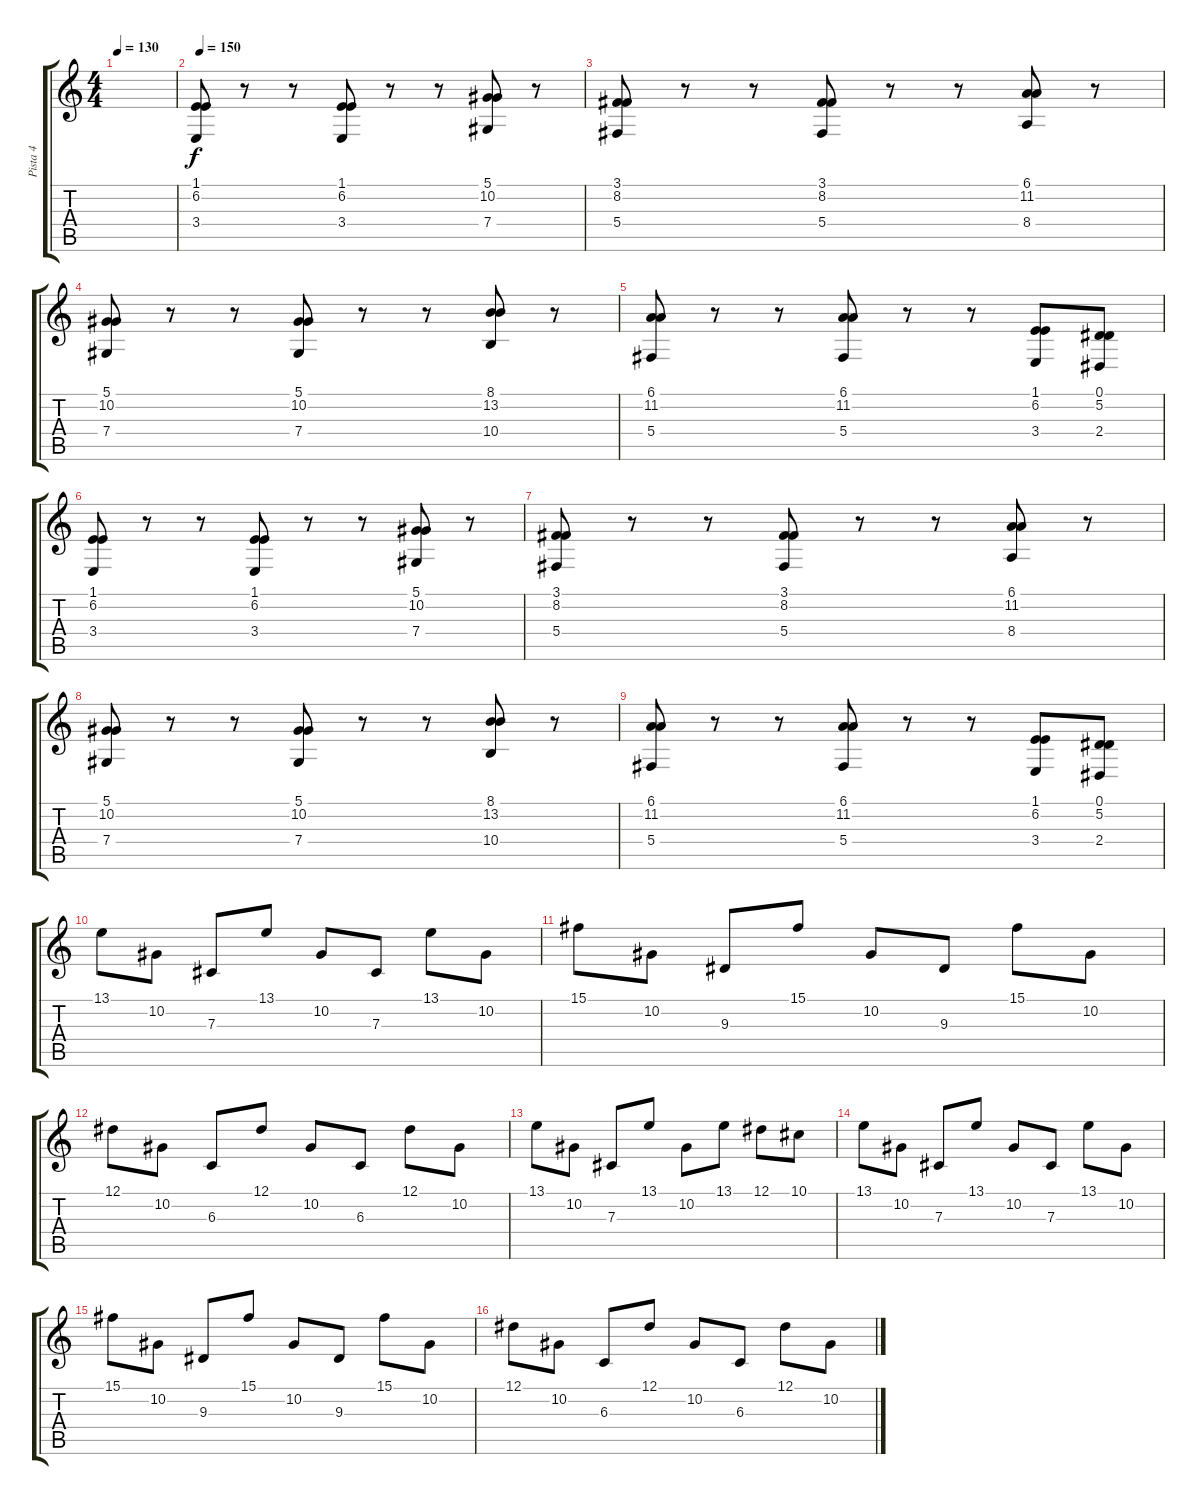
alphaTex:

\track ("Pista 4" "Pista 4") {instrument stringensemble1}
\staff {score tabs}
\tuning (Eb4 Bb3 Gb3 Db3 Ab2 Eb2) {hide}
\ts (4 4)
\tempo 130
\clef g2
\ks c
|
\tempo 150
(1.1 6.2 3.4).8 r.8 r.8 (1.1 6.2 3.4).8 r.8 r.8 (5.1 10.2 7.4).8 r.8 |
(3.1 8.2 5.4).8 r.8 r.8 (3.1 8.2 5.4).8 r.8 r.8 (6.1 11.2 8.4).8 r.8 |
(5.1 10.2 7.4).8 r.8 r.8 (5.1 10.2 7.4).8 r.8 r.8 (8.1 13.2 10.4).8 r.8 |
(6.1 11.2 5.4).8 r.8 r.8 (6.1 11.2 5.4).8 r.8 r.8 (1.1 6.2 3.4).8 (0.1 5.2 2.4).8 |
(1.1 6.2 3.4).8 r.8 r.8 (1.1 6.2 3.4).8 r.8 r.8 (5.1 10.2 7.4).8 r.8 |
(3.1 8.2 5.4).8 r.8 r.8 (3.1 8.2 5.4).8 r.8 r.8 (6.1 11.2 8.4).8 r.8 |
(5.1 10.2 7.4).8 r.8 r.8 (5.1 10.2 7.4).8 r.8 r.8 (8.1 13.2 10.4).8 r.8 |
(6.1 11.2 5.4).8 r.8 r.8 (6.1 11.2 5.4).8 r.8 r.8 (1.1 6.2 3.4).8 (0.1 5.2 2.4).8 |
13.1.8 10.2.8 7.3.8 13.1.8 10.2.8 7.3.8 13.1.8 10.2.8 |
15.1.8 10.2.8 9.3.8 15.1.8 10.2.8 9.3.8 15.1.8 10.2.8 |
12.1.8 10.2.8 6.3.8 12.1.8 10.2.8 6.3.8 12.1.8 10.2.8 |
13.1.8 10.2.8 7.3.8 13.1.8 10.2.8 13.1.8 12.1.8 10.1.8 |
13.1.8 10.2.8 7.3.8 13.1.8 10.2.8 7.3.8 13.1.8 10.2.8 |
15.1.8 10.2.8 9.3.8 15.1.8 10.2.8 9.3.8 15.1.8 10.2.8 |
12.1.8 10.2.8 6.3.8 12.1.8 10.2.8 6.3.8 12.1.8 10.2.8
